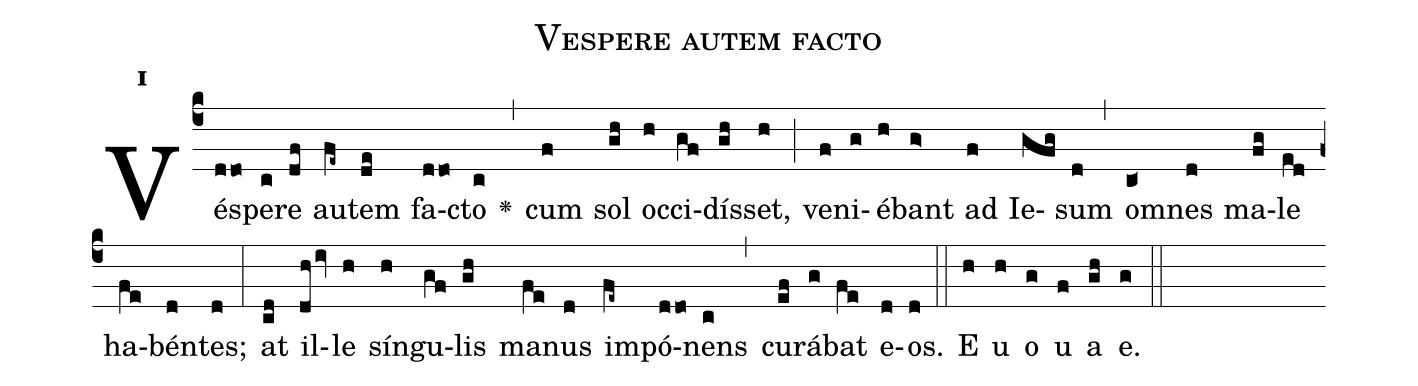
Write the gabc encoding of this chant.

name:Vespere autem facto;
office-part:Antiphona;
mode:1;
%%
initial-style: 1;
name: Vespere autem facto;
book: Antiphonae & Responsoria/Tomus IV, p. 93;
occasion: Dominica V per Annum;
office-part: Vesperae Ant Mb;
annotation: 1g;
centering-scheme: english;
font: OFLSortsMillGoudy;
height: 11;
width: 4.5;
%%
(c4)Vé(ddo)spe(c)re(df) au(fe~)tem(de) fa(ddo)cto(c) <v>\greheightstar</v>(,) cum(f) sol(gh) oc(h)ci(gf)dís(gh)set,(h) (;) ve(f)ni(g)é(h)bant(g>) ad(f) Ie(gfg)sum(d) (,) om(c<)nes(d) ma(fg)le(ed) ha(fe)bén(d)tes;(d) (:) at(cd) il(dhiv)le(h) sín(h)gu(gf)lis(gh) ma(fe)nus(d) im(fe~)pó(ddo)nens(c) (,) cu(ef)rá(g)bat(fe) e(d)os.(d) (::) E(h) u(h) o(g) u(f) a(gh) e.(g) (::)
